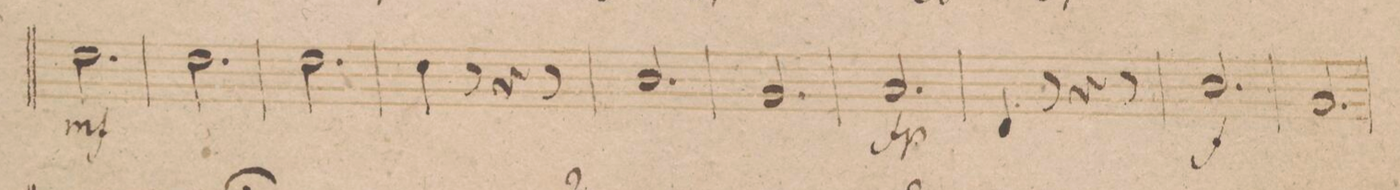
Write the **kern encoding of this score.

**kern	**dynam
*I"Trombono	*
*clefF4	*
*k[b-]	*
*M6/8	*
2.F\	mf
=71	=71
2.F\	.
=72	=72
2.F\	.
=73	=73
4E\	.
8r	.
4r	.
8r	.
=74	=74
2.D/	.
=75	=75
2.BB-/	.
=76	=76
2.C/	fp
=77	=77
4FF/	.
8r	.
4r	.
8r	.
=78	=78
2.D/	f
=79	=79
2.BB-/	.
=80	=80
*-	*-
